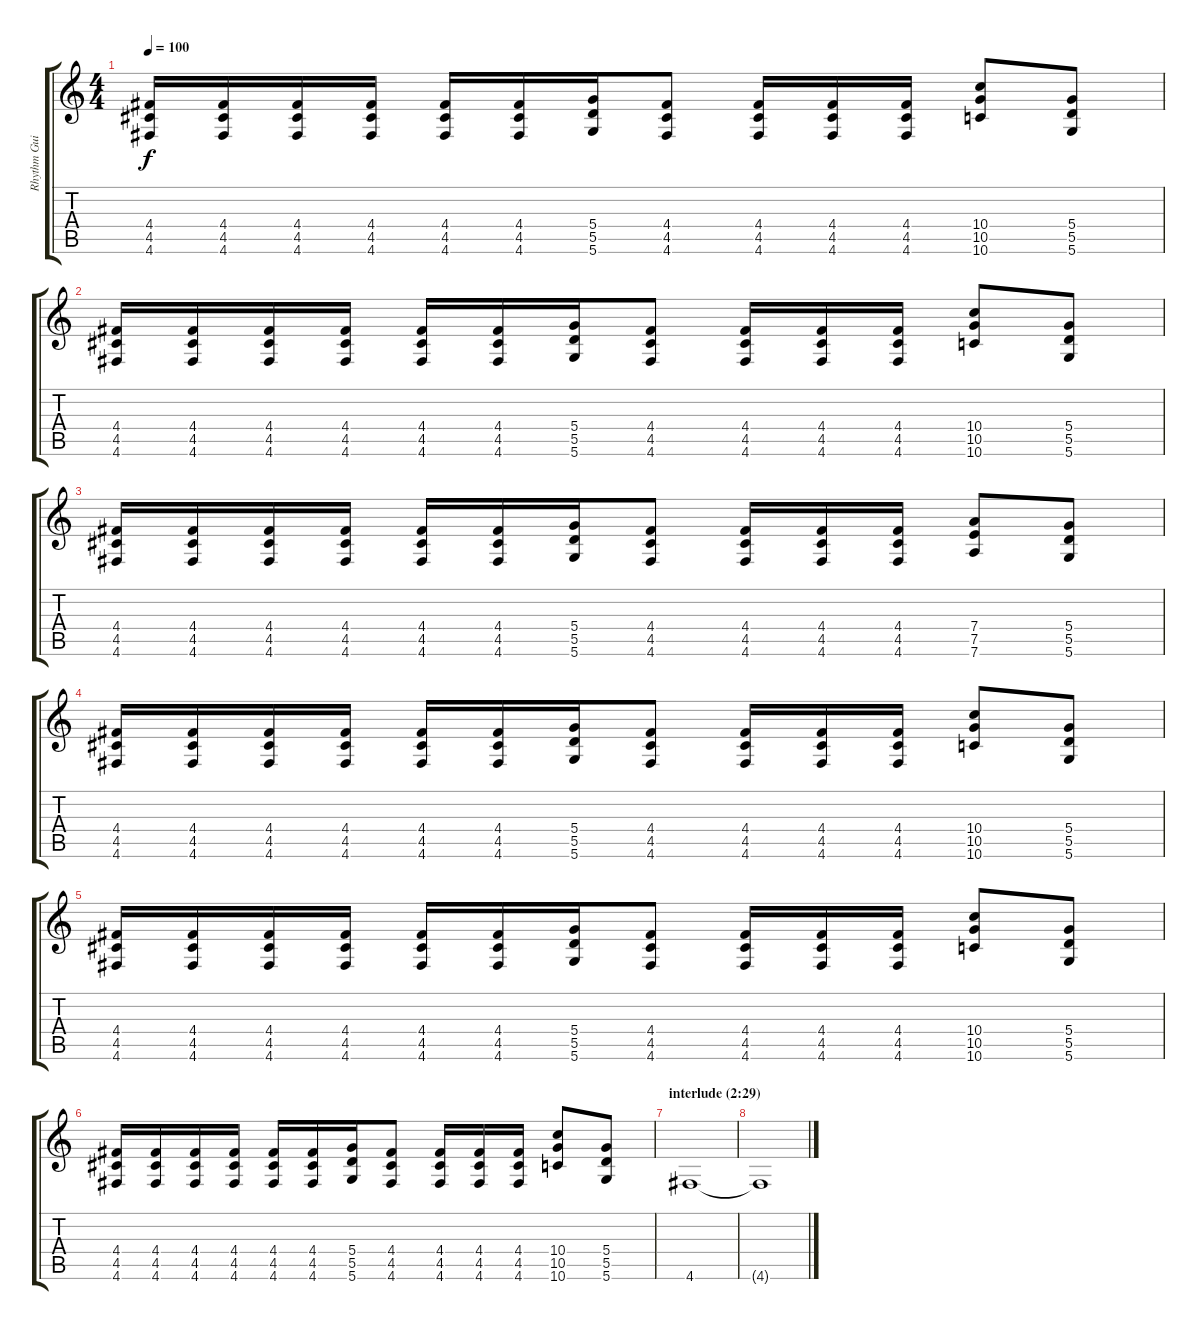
\track ("Rhythm Guitar (Dave)" "Rhythm Gui") {instrument overdrivenguitar}
\staff {score tabs}
\tuning (E4 B3 G3 D3 A2 D2) {hide}
\ts (4 4)
\tempo 100
\clef g2
\ks c
(4.4 4.5 4.6).16{dy f} (4.4 4.5 4.6).16 (4.4 4.5 4.6).16 (4.4 4.5 4.6).16 (4.4 4.5 4.6).16 (4.4 4.5 4.6).16 (5.4 5.5 5.6).16 (4.4 4.5 4.6).8 (4.4 4.5 4.6).16 (4.4 4.5 4.6).16 (4.4 4.5 4.6).16 (10.4 10.5 10.6).8 (5.4 5.5 5.6).8 |
(4.4 4.5 4.6).16 (4.4 4.5 4.6).16 (4.4 4.5 4.6).16 (4.4 4.5 4.6).16 (4.4 4.5 4.6).16 (4.4 4.5 4.6).16 (5.4 5.5 5.6).16 (4.4 4.5 4.6).8 (4.4 4.5 4.6).16 (4.4 4.5 4.6).16 (4.4 4.5 4.6).16 (10.4 10.5 10.6).8 (5.4 5.5 5.6).8 |
(4.4 4.5 4.6).16 (4.4 4.5 4.6).16 (4.4 4.5 4.6).16 (4.4 4.5 4.6).16 (4.4 4.5 4.6).16 (4.4 4.5 4.6).16 (5.4 5.5 5.6).16 (4.4 4.5 4.6).8 (4.4 4.5 4.6).16 (4.4 4.5 4.6).16 (4.4 4.5 4.6).16 (7.4 7.5 7.6).8 (5.4 5.5 5.6).8 |
(4.4 4.5 4.6).16 (4.4 4.5 4.6).16 (4.4 4.5 4.6).16 (4.4 4.5 4.6).16 (4.4 4.5 4.6).16 (4.4 4.5 4.6).16 (5.4 5.5 5.6).16 (4.4 4.5 4.6).8 (4.4 4.5 4.6).16 (4.4 4.5 4.6).16 (4.4 4.5 4.6).16 (10.4 10.5 10.6).8 (5.4 5.5 5.6).8 |
(4.4 4.5 4.6).16 (4.4 4.5 4.6).16 (4.4 4.5 4.6).16 (4.4 4.5 4.6).16 (4.4 4.5 4.6).16 (4.4 4.5 4.6).16 (5.4 5.5 5.6).16 (4.4 4.5 4.6).8 (4.4 4.5 4.6).16 (4.4 4.5 4.6).16 (4.4 4.5 4.6).16 (10.4 10.5 10.6).8 (5.4 5.5 5.6).8 |
(4.4 4.5 4.6).16 (4.4 4.5 4.6).16 (4.4 4.5 4.6).16 (4.4 4.5 4.6).16 (4.4 4.5 4.6).16 (4.4 4.5 4.6).16 (5.4 5.5 5.6).16 (4.4 4.5 4.6).8 (4.4 4.5 4.6).16 (4.4 4.5 4.6).16 (4.4 4.5 4.6).16 (10.4 10.5 10.6).8 (5.4 5.5 5.6).8 |
\section ("" "interlude (2:29)")
4.6.1 |
4.6{t}.1
